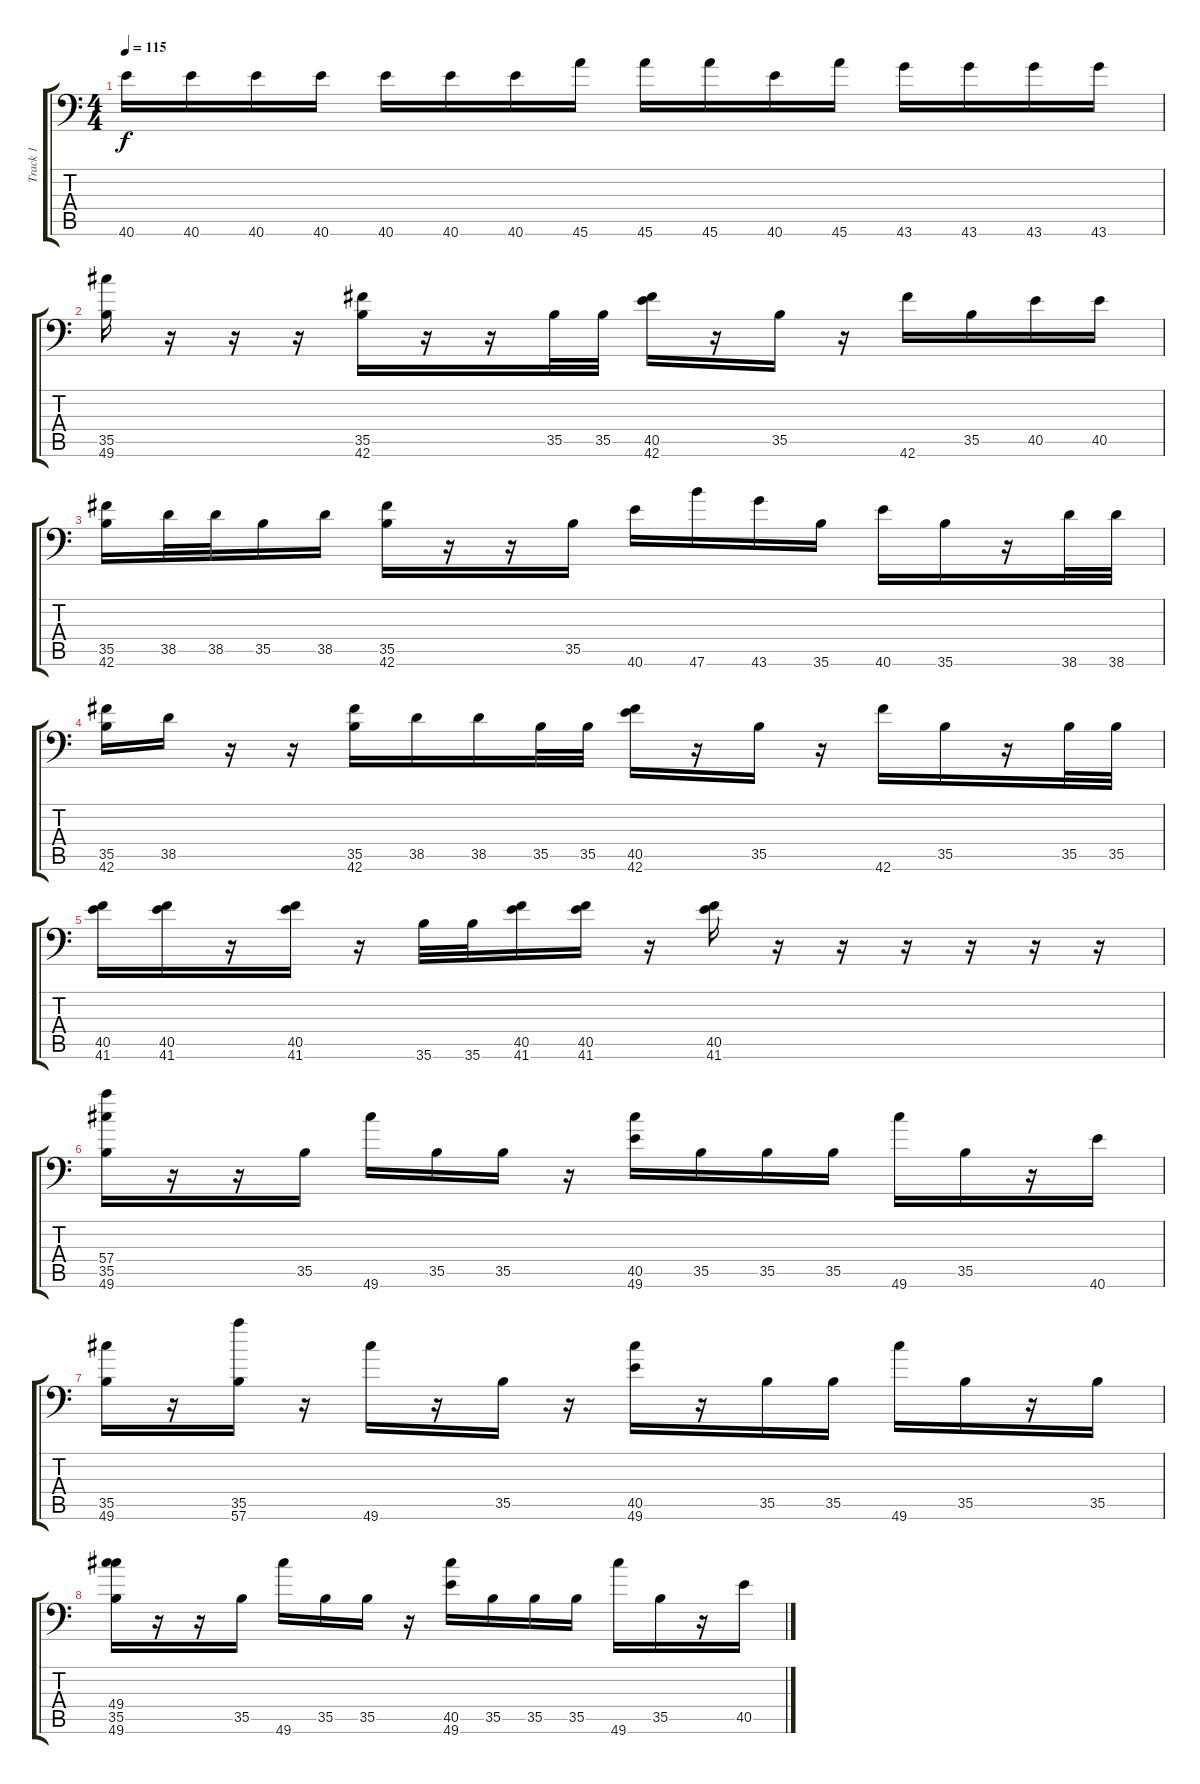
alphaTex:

\track ("Track 1" "Track 1") {instrument acousticgrandpiano}
\staff {score tabs}
\tuning (C-1 C-1 C-1 C-1 C-1 C-1) {hide}
\ts (4 4)
\tempo 115
\clef f4
\ks c
40.6.16{dy f} 40.6.16 40.6.16 40.6.16 40.6.16 40.6.16 40.6.16 45.6.16 45.6.16 45.6.16 40.6.16 45.6.16 43.6.16 43.6.16 43.6.16 43.6.16 |
(35.5 49.6).16 r.16 r.16 r.16 (35.5 42.6).16 r.16 r.16 35.5.32 35.5.32 (40.5 42.6).16 r.16 35.5.16 r.16 42.6.16 35.5.16 40.5.16 40.5.16 |
(35.5 42.6).16 38.5.32 38.5.32 35.5.16 38.5.16 (35.5 42.6).16 r.16 r.16 35.5.16 40.6.16 47.6.16 43.6.16 35.6.16 40.6.16 35.6.16 r.16 38.6.32 38.6.32 |
(35.5 42.6).16 38.5.16 r.16 r.16 (35.5 42.6).16 38.5.16 38.5.16 35.5.32 35.5.32 (40.5 42.6).16 r.16 35.5.16 r.16 42.6.16 35.5.16 r.16 35.5.32 35.5.32 |
(40.5 41.6).16 (40.5 41.6).16 r.16 (40.5 41.6).16 r.16 35.6.32 35.6.32 (40.5 41.6).16 (40.5 41.6).16 r.16 (40.5 41.6).16 r.16 r.16 r.16 r.16 r.16 r.16 |
(57.4 35.5 49.6).16 r.16 r.16 35.5.16 49.6.16 35.5.16 35.5.16 r.16 (40.5 49.6).16 35.5.16 35.5.16 35.5.16 49.6.16 35.5.16 r.16 40.6.16 |
(35.5 49.6).16 r.16 (35.5 57.6).16 r.16 49.6.16 r.16 35.5.16 r.16 (40.5 49.6).16 r.16 35.5.16 35.5.16 49.6.16 35.5.16 r.16 35.5.16 |
(49.4 35.5 49.6).16 r.16 r.16 35.5.16 49.6.16 35.5.16 35.5.16 r.16 (40.5 49.6).16 35.5.16 35.5.16 35.5.16 49.6.16 35.5.16 r.16 40.5.16
